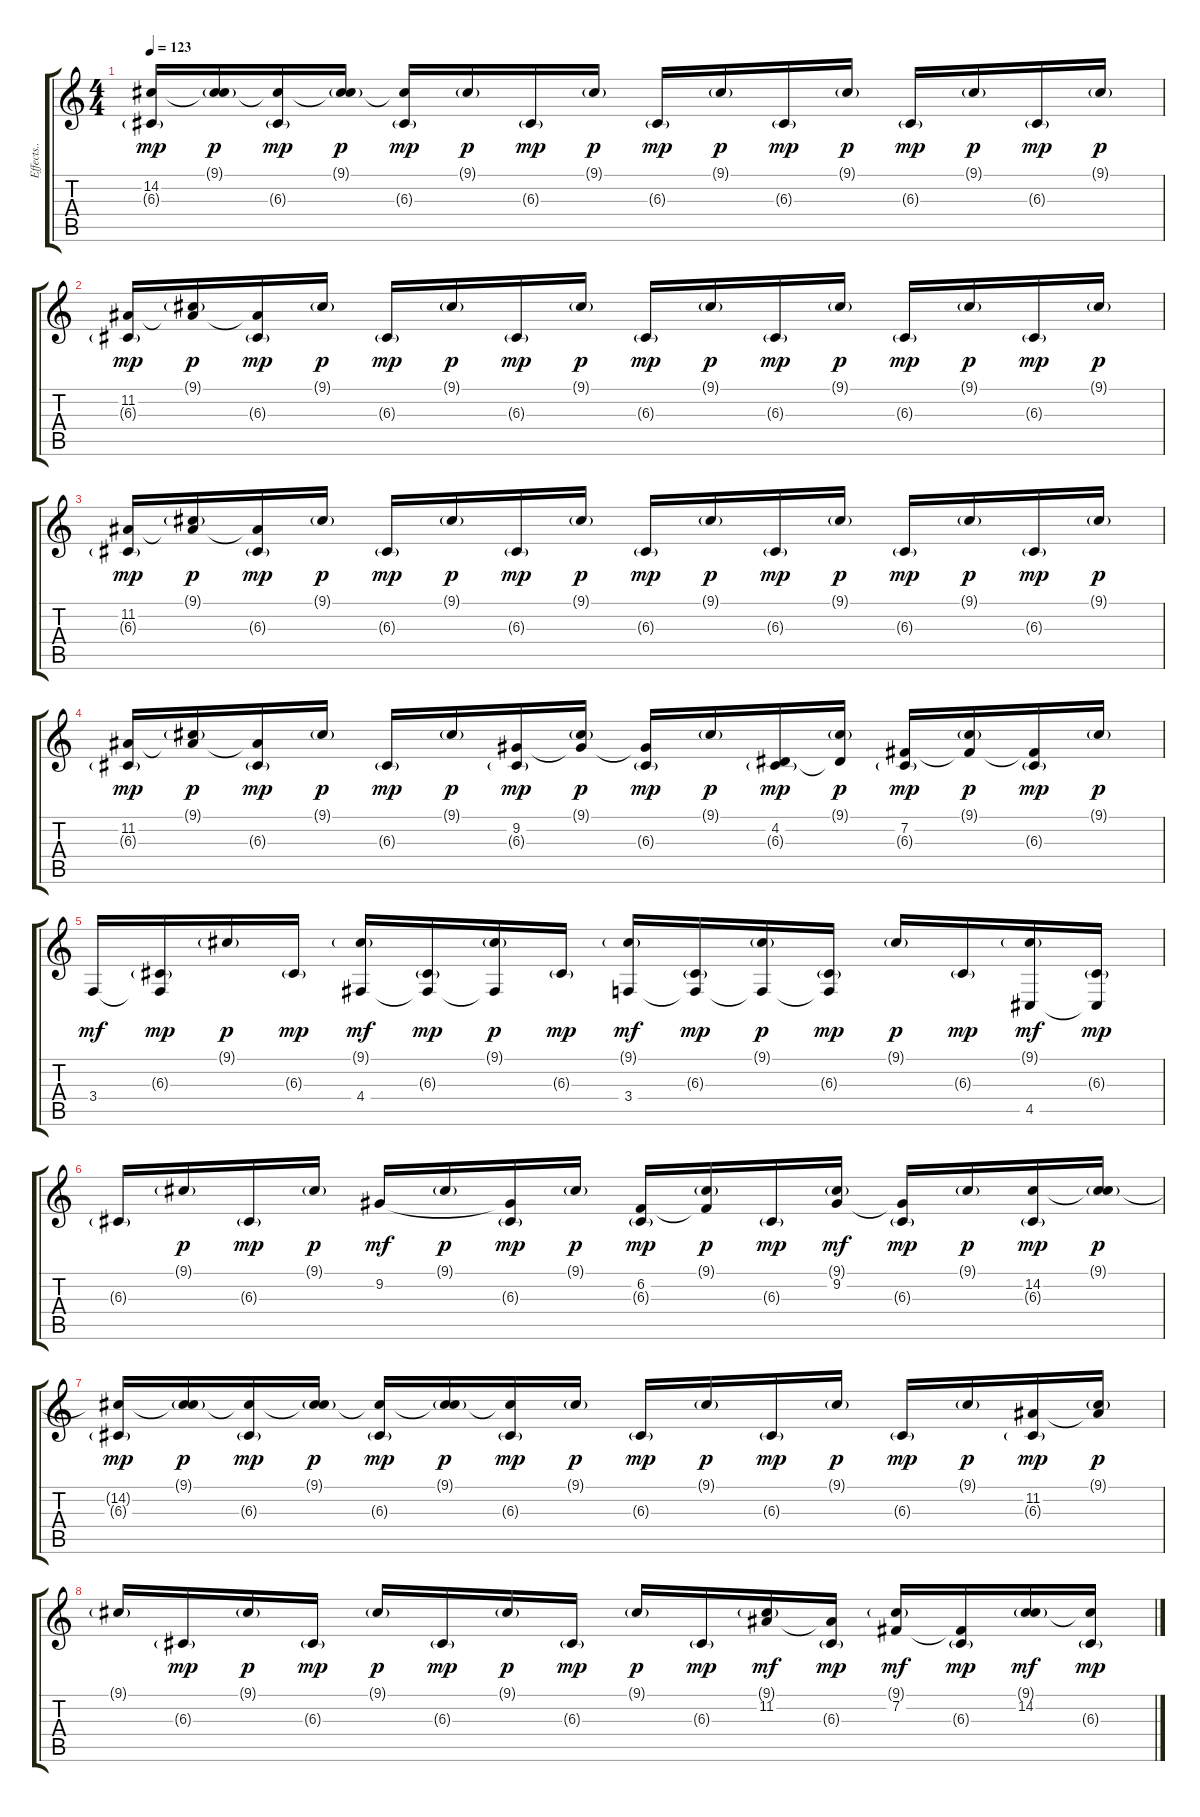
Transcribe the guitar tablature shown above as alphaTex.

\track ("Effects.. 2" "Effects.. ") {instrument pad3polysynth}
\staff {score tabs}
\tuning (E4 B3 G3 D3 A2 E2) {hide}
\ts (4 4)
\tempo 123
\clef g2
\ks c
(14.2{t} 6.3{g}).16{dy mp} (9.1{g} 14.2{t}).16{dy p} (14.2{t} 6.3{g}).16{dy mp} (9.1{g} 14.2{t}).16{dy p} (14.2{t} 6.3{g}).16{dy mp} 9.1{g}.16{dy p} 6.3{g}.16{dy mp} 9.1{g}.16{dy p} 6.3{g}.16{dy mp} 9.1{g}.16{dy p} 6.3{g}.16{dy mp} 9.1{g}.16{dy p} 6.3{g}.16{dy mp} 9.1{g}.16{dy p} 6.3{g}.16{dy mp} 9.1{g}.16{dy p} |
(11.2 6.3{g}).16{dy mp} (9.1{g} 11.2{t}).16{dy p} (11.2{t} 6.3{g}).16{dy mp} 9.1{g}.16{dy p} 6.3{g}.16{dy mp} 9.1{g}.16{dy p} 6.3{g}.16{dy mp} 9.1{g}.16{dy p} 6.3{g}.16{dy mp} 9.1{g}.16{dy p} 6.3{g}.16{dy mp} 9.1{g}.16{dy p} 6.3{g}.16{dy mp} 9.1{g}.16{dy p} 6.3{g}.16{dy mp} 9.1{g}.16{dy p} |
(11.2 6.3{g}).16{dy mp} (9.1{g} 11.2{t}).16{dy p} (11.2{t} 6.3{g}).16{dy mp} 9.1{g}.16{dy p} 6.3{g}.16{dy mp} 9.1{g}.16{dy p} 6.3{g}.16{dy mp} 9.1{g}.16{dy p} 6.3{g}.16{dy mp} 9.1{g}.16{dy p} 6.3{g}.16{dy mp} 9.1{g}.16{dy p} 6.3{g}.16{dy mp} 9.1{g}.16{dy p} 6.3{g}.16{dy mp} 9.1{g}.16{dy p} |
(11.2 6.3{g}).16{dy mp} (9.1{g} 11.2{t}).16{dy p} (11.2{t} 6.3{g}).16{dy mp} 9.1{g}.16{dy p} 6.3{g}.16{dy mp} 9.1{g}.16{dy p} (9.2 6.3{g}).16{dy mp} (9.1{g} 9.2{t}).16{dy p} (9.2{t} 6.3{g}).16{dy mp} 9.1{g}.16{dy p} (4.2 6.3{g}).16{dy mp} (9.1{g} 4.2{t}).16{dy p} (7.2 6.3{g}).16{dy mp} (9.1{g} 7.2{t}).16{dy p} (7.2{t} 6.3{g}).16{dy mp} 9.1{g}.16{dy p} |
3.4.16{dy mf} (6.3{g} 3.4{t}).16{dy mp} 9.1{g}.16{dy p} 6.3{g}.16{dy mp} (9.1{g} 4.4).16{dy mf} (6.3{g} 4.4{t}).16{dy mp} (9.1{g} 4.4{t}).16{dy p} 6.3{g}.16{dy mp} (9.1{g} 3.4).16{dy mf} (6.3{g} 3.4{t}).16{dy mp} (9.1{g} 3.4{t}).16{dy p} (6.3{g} 3.4{t}).16{dy mp} 9.1{g}.16{dy p} 6.3{g}.16{dy mp} (9.1{g} 4.5).16{dy mf} (6.3{g} 4.5{t}).16{dy mp} |
6.3{g}.16 9.1{g}.16{dy p} 6.3{g}.16{dy mp} 9.1{g}.16{dy p} 9.2.16{dy mf} 9.1{g}.16{dy p} (9.2{t} 6.3{g}).16{dy mp} 9.1{g}.16{dy p} (6.2 6.3{g}).16{dy mp} (9.1{g} 6.2{t}).16{dy p} 6.3{g}.16{dy mp} (9.1{g} 9.2).16{dy mf} (9.2{t} 6.3{g}).16{dy mp} 9.1{g}.16{dy p} (14.2 6.3{g}).16{dy mp} (9.1{g} 14.2{t}).16{dy p} |
(14.2{t} 6.3{g}).16{dy mp} (9.1{g} 14.2{t}).16{dy p} (14.2{t} 6.3{g}).16{dy mp} (9.1{g} 14.2{t}).16{dy p} (14.2{t} 6.3{g}).16{dy mp} (9.1{g} 14.2{t}).16{dy p} (14.2{t} 6.3{g}).16{dy mp} 9.1{g}.16{dy p} 6.3{g}.16{dy mp} 9.1{g}.16{dy p} 6.3{g}.16{dy mp} 9.1{g}.16{dy p} 6.3{g}.16{dy mp} 9.1{g}.16{dy p} (11.2 6.3{g}).16{dy mp} (9.1{g} 11.2{t}).16{dy p} |
9.1{g}.16 6.3{g}.16{dy mp} 9.1{g}.16{dy p} 6.3{g}.16{dy mp} 9.1{g}.16{dy p} 6.3{g}.16{dy mp} 9.1{g}.16{dy p} 6.3{g}.16{dy mp} 9.1{g}.16{dy p} 6.3{g}.16{dy mp} (9.1{g} 11.2).16{dy mf} (11.2{t} 6.3{g}).16{dy mp} (9.1{g} 7.2).16{dy mf} (7.2{t} 6.3{g}).16{dy mp} (9.1{g} 14.2).16{dy mf} (14.2{t} 6.3{g}).16{dy mp}
